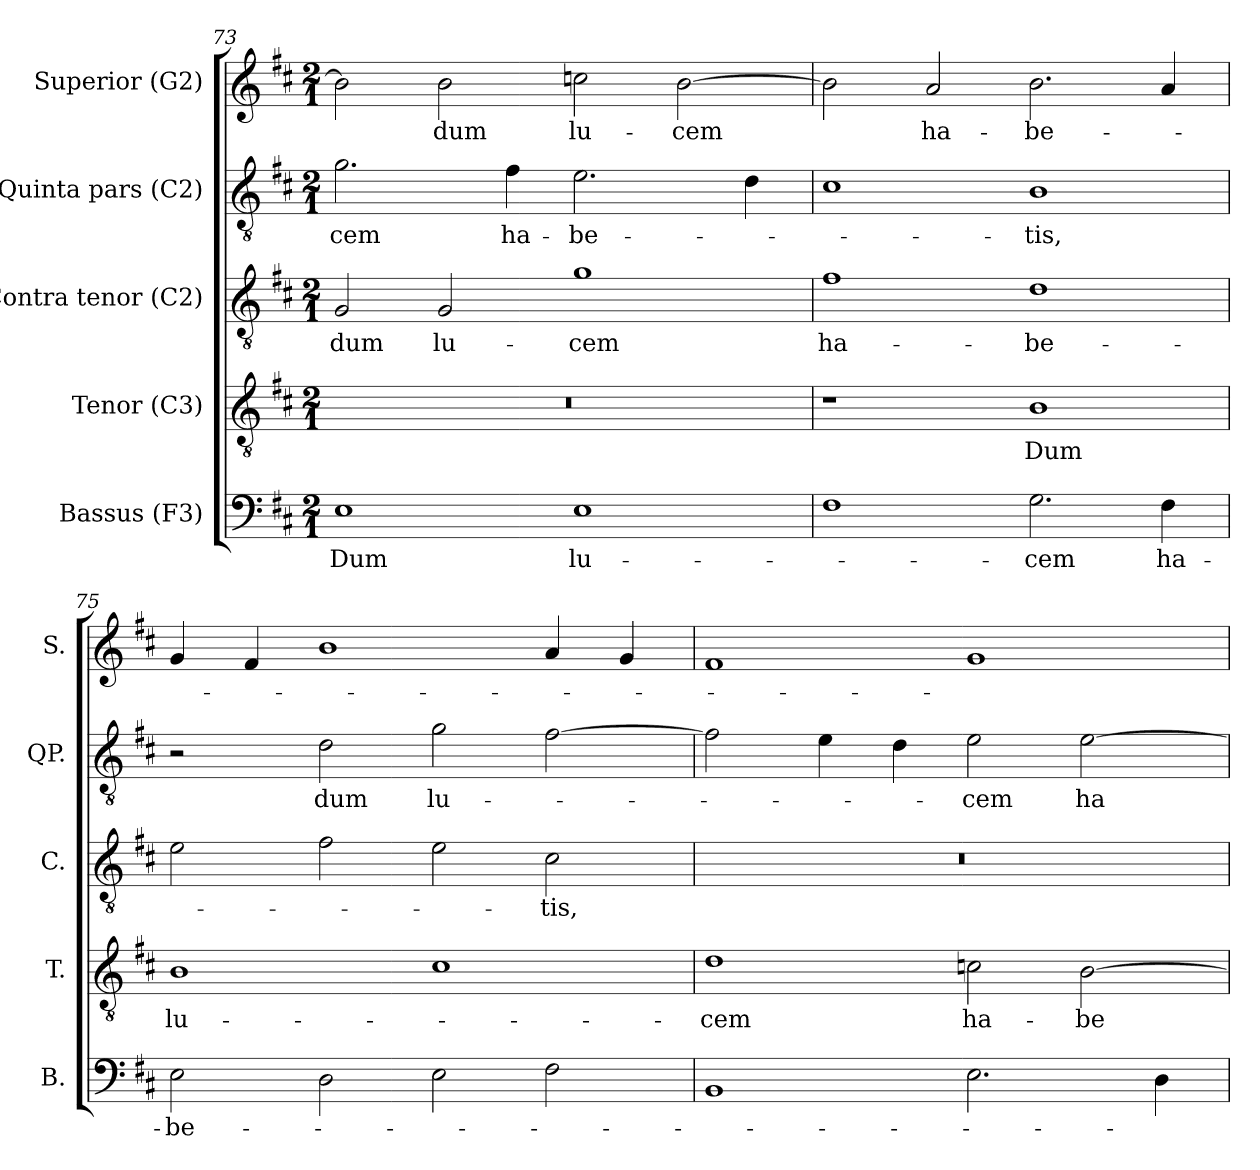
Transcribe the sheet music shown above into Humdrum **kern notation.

**kern	**text	**kern	**text	**kern	**text	**kern	**text	**kern	**text
*part5	*part5	*part4	*part4	*part3	*part3	*part2	*part2	*part1	*part1
*staff5	*staff5	*staff4	*staff4	*staff3	*staff3	*staff2	*staff2	*staff1	*staff1
*I"Bassus (F3)	*	*I"Tenor (C3)	*	*I"Contra tenor (C2)	*	*I"Quinta pars (C2)	*	*I"Superior (G2)	*
*I'B.	*	*I'T.	*	*I'C.	*	*I'QP.	*	*I'S.	*
!!LO:PB:g=z
*clefF4	*	*clefGv2	*	*clefGv2	*	*clefGv2	*	*clefG2	*
*	*	*ITrd7c12	*	*ITrd7c12	*	*ITrd7c12	*	*	*
*k[f#c#]	*	*k[f#c#]	*	*k[f#c#]	*	*k[f#c#]	*	*k[f#c#]	*
*D:	*	*D:	*	*D:	*	*D:	*	*D:	*
*M2/1	*	*M2/1	*	*M2/1	*	*M2/1	*	*M2/1	*
=73	=73	=73	=73	=73	=73	=73	=73	=73	=73
!	!LO:LY:b:color=#000000	!LO:N:vis=1	!	!	!	!	!	!	!
!	!	!	!	!	!LO:LY:b:color=#000000	!	!	!	!
!	!	!	!	!	!	!	!LO:LY:b:color=#000000	!	!
1Ei	Dum	0r	.	2GGi/	dum	2.Gi\	-cem	2bi\]	.
!	!	!	!	!	!LO:LY:b:color=#000000	!	!	!	!
!	!	!	!	!	!	!	!	!	!LO:LY:b:color=#000000
.	.	.	.	2GGi/	lu-	.	.	2bi\	dum
!	!	!	!	!	!	!	!LO:LY:b:color=#000000	!	!
.	.	.	.	.	.	4F#i\	ha-	.	.
!	!LO:LY:b:color=#000000	!	!	!	!	!	!	!	!
!	!	!	!	!	!LO:LY:b:color=#000000	!	!	!	!
!	!	!	!	!	!	!	!LO:LY:b:color=#000000	!	!
!	!	!	!	!	!	!	!	!	!LO:LY:b:color=#000000
1Ei	lu-	.	.	1Gi	-cem	2.Ei\	-be-	2cci\	lu-
!	!	!	!	!	!	!	!	!	!LO:LY:b:color=#000000
.	.	.	.	.	.	.	.	[2bi\	-cem
.	.	.	.	.	.	4Di\	.	.	.
=74	=74	=74	=74	=74	=74	=74	=74	=74	=74
!	!	!	!	!	!LO:LY:b:color=#000000	!	!	!	!
1F#i	.	1r	.	1F#i	ha-	1C#i	.	2bi\]	.
!	!	!	!	!	!	!	!	!	!LO:LY:b:color=#000000
.	.	.	.	.	.	.	.	2ai/	ha-
!	!LO:LY:b:color=#000000	!	!	!	!	!	!	!	!
!	!	!	!LO:LY:b:color=#000000	!	!	!	!	!	!
!	!	!	!	!	!LO:LY:b:color=#000000	!	!	!	!
!	!	!	!	!	!	!	!LO:LY:b:color=#000000	!	!
!	!	!	!	!	!	!	!	!	!LO:LY:b:color=#000000
2.Gi\	-cem	1BBi	Dum	1Di	-be-	1BBi	-tis,	2.bi\	-be-
!	!LO:LY:b:color=#000000	!	!	!	!	!	!	!	!
4F#i\	ha-	.	.	.	.	.	.	4ai/	.
=75	=75	=75	=75	=75	=75	=75	=75	=75	=75
!	!LO:LY:b:color=#000000	!	!	!	!	!	!	!	!
!	!	!	!LO:LY:b:color=#000000	!	!	!	!	!	!
2Ei\	-be-	1BBi	lu-	2Ei\	.	2r	.	4gi/	.
.	.	.	.	.	.	.	.	4f#i/	.
!	!	!	!	!	!	!	!LO:LY:b:color=#000000	!	!
2Di\	.	.	.	2F#i\	.	2Di\	dum	1bi	.
!	!	!	!	!	!	!	!LO:LY:b:color=#000000	!	!
2Ei\	.	1C#i	.	2Ei\	.	2Gi\	lu-	.	.
!	!	!	!	!	!LO:LY:b:color=#000000	!	!	!	!
2F#i\	.	.	.	2C#i\	-tis,	[2F#i\	.	4ai/	.
.	.	.	.	.	.	.	.	4gi/	.
=76	=76	=76	=76	=76	=76	=76	=76	=76	=76
!	!	!	!LO:LY:b:color=#000000	!LO:N:vis=1	!	!	!	!	!
1BBi	.	1Di	-cem	0r	.	2F#i\]	.	1f#i	.
.	.	.	.	.	.	4Ei\	.	.	.
.	.	.	.	.	.	4Di\	.	.	.
!	!	!	!LO:LY:b:color=#000000	!	!	!	!	!	!
!	!	!	!	!	!	!	!LO:LY:b:color=#000000	!	!
2.Ei\	.	2Ci\	ha-	.	.	2Ei\	-cem	1gi	.
!	!	!	!LO:LY:b:color=#000000	!	!	!	!	!	!
!	!	!	!	!	!	!	!LO:LY:b:color=#000000	!	!
.	.	[2BBi\	-be-	.	.	[2Ei\	ha-	.	.
4Di\	.	.	.	.	.	.	.	.	.
=	=	=	=	=	=	=	=	=	=
*-	*-	*-	*-	*-	*-	*-	*-	*-	*-
